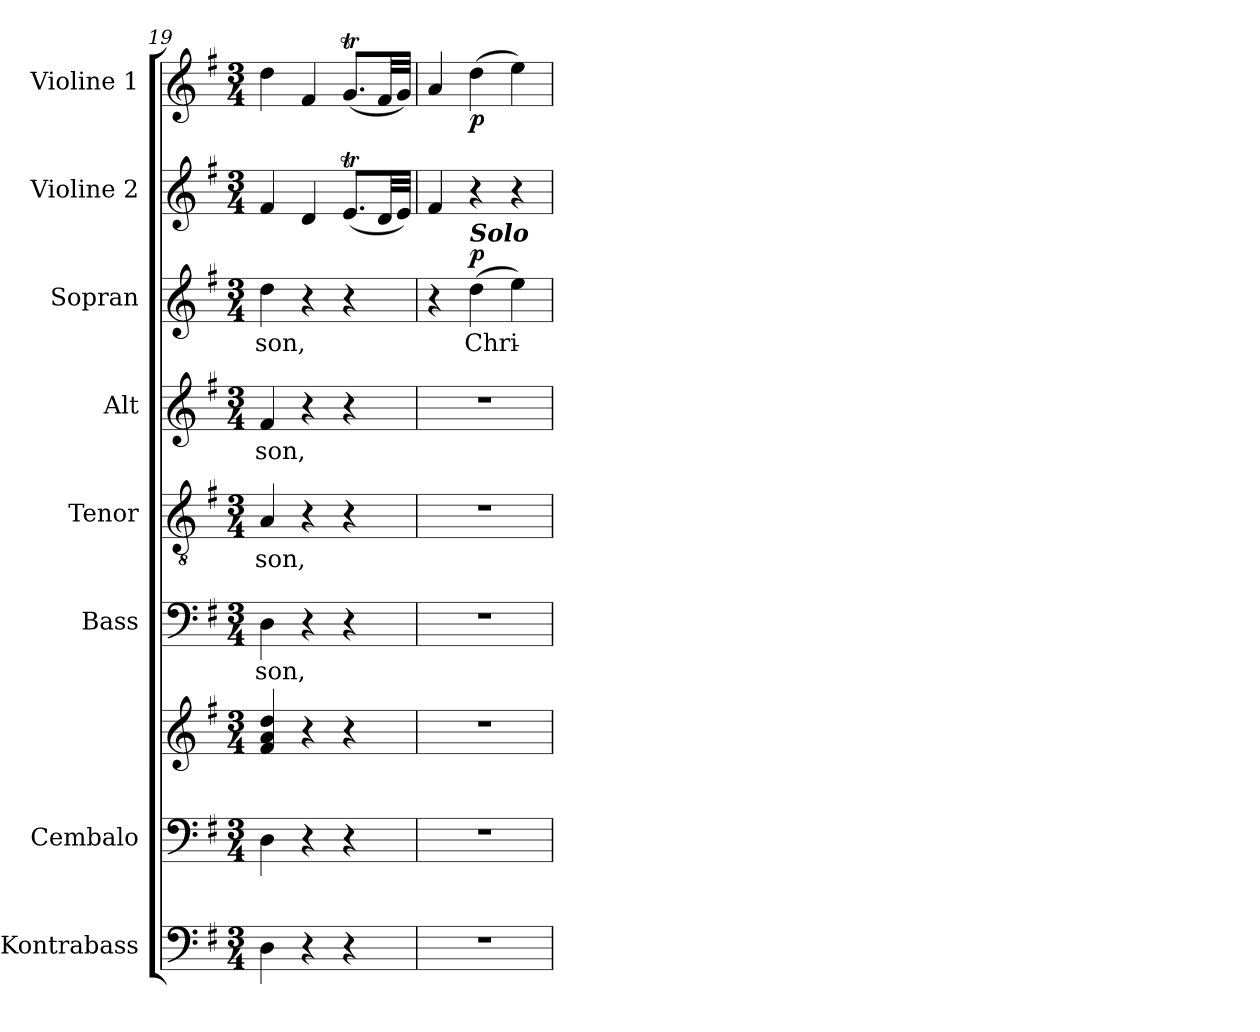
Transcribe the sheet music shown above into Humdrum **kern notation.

**kern	**kern	**kern	**kern	**text	**kern	**text	**kern	**text	**kern	**text	**dynam	**kern	**kern	**dynam
*part8	*part7	*part7	*part6	*part6	*part5	*part5	*part4	*part4	*part3	*part3	*part3	*part2	*part1	*part1
*staff9	*staff8	*staff7	*staff6	*staff6	*staff5	*staff5	*staff4	*staff4	*staff3	*staff3	*staff3	*staff2	*staff1	*staff1
*I"Kontrabass	*I"Cembalo	*	*I"Bass	*	*I"Tenor	*	*I"Alt	*	*I"Sopran	*	*	*I"Violine 2	*I"Violine 1	*
*I'Kb.	*I'Cemb.	*	*I'B.	*	*I'T.	*	*I'A.	*	*I'S.	*	*	*I'Vl. 2	*I'Vl. 1	*
*clefF4	*clefF4	*clefG2	*clefF4	*	*clefGv2	*	*clefG2	*	*clefG2	*	*	*clefG2	*clefG2	*
*ITrd7c12	*	*	*	*	*	*	*	*	*	*	*	*	*	*
*k[f#]	*k[f#]	*k[f#]	*k[f#]	*	*k[f#]	*	*k[f#]	*	*k[f#]	*	*	*k[f#]	*k[f#]	*
*G:	*G:	*G:	*G:	*	*G:	*	*G:	*	*G:	*	*	*G:	*G:	*
*M3/4	*M3/4	*M3/4	*M3/4	*	*M3/4	*	*M3/4	*	*M3/4	*	*	*M3/4	*M3/4	*
=19	=19	=19	=19	=19	=19	=19	=19	=19	=19	=19	=19	=19	=19	=19
!	!	!	!	!LO:LY:b	!	!LO:LY:b	!	!LO:LY:b	!	!LO:LY:b	!	!	!	!
4DD\	4D\	4f#/ 4a/ 4dd/	4D\	-son,	4A/	-son,	4f#/	-son,	4dd\	-son,	.	4f#/	4dd\	.
4r	4r	4r	4r	.	4r	.	4r	.	4r	.	.	4d/	4f#/	.
4r	4r	4r	4r	.	4r	.	4r	.	4r	.	.	(<8.eT/L	(<8.gT/L	.
.	.	.	.	.	.	.	.	.	.	.	.	32d/LL	32f#/LL	.
.	.	.	.	.	.	.	.	.	.	.	.	32e/JJJ)	32g/JJJ)	.
=20	=20	=20	=20	=20	=20	=20	=20	=20	=20	=20	=20	=20	=20	=20
2.r	2.r	2.r	2.r	.	2.r	.	2.r	.	4r	.	.	4f#/	4a/	.
!	!	!	!	!	!	!	!	!	!LO:TX:a:Bi:t=Solo	!	!	!	!	!
!	!	!	!	!	!	!	!	!	!	!LO:LY:b	!LO:DY:a	!	!	!LO:DY:b
.	.	.	.	.	.	.	.	.	(>4dd\	Chri-	p	4r	(>4dd\	p
.	.	.	.	.	.	.	.	.	4ee\)	.	.	4r	4ee\)	.
=	=	=	=	=	=	=	=	=	=	=	=	=	=	=
*-	*-	*-	*-	*-	*-	*-	*-	*-	*-	*-	*-	*-	*-	*-
